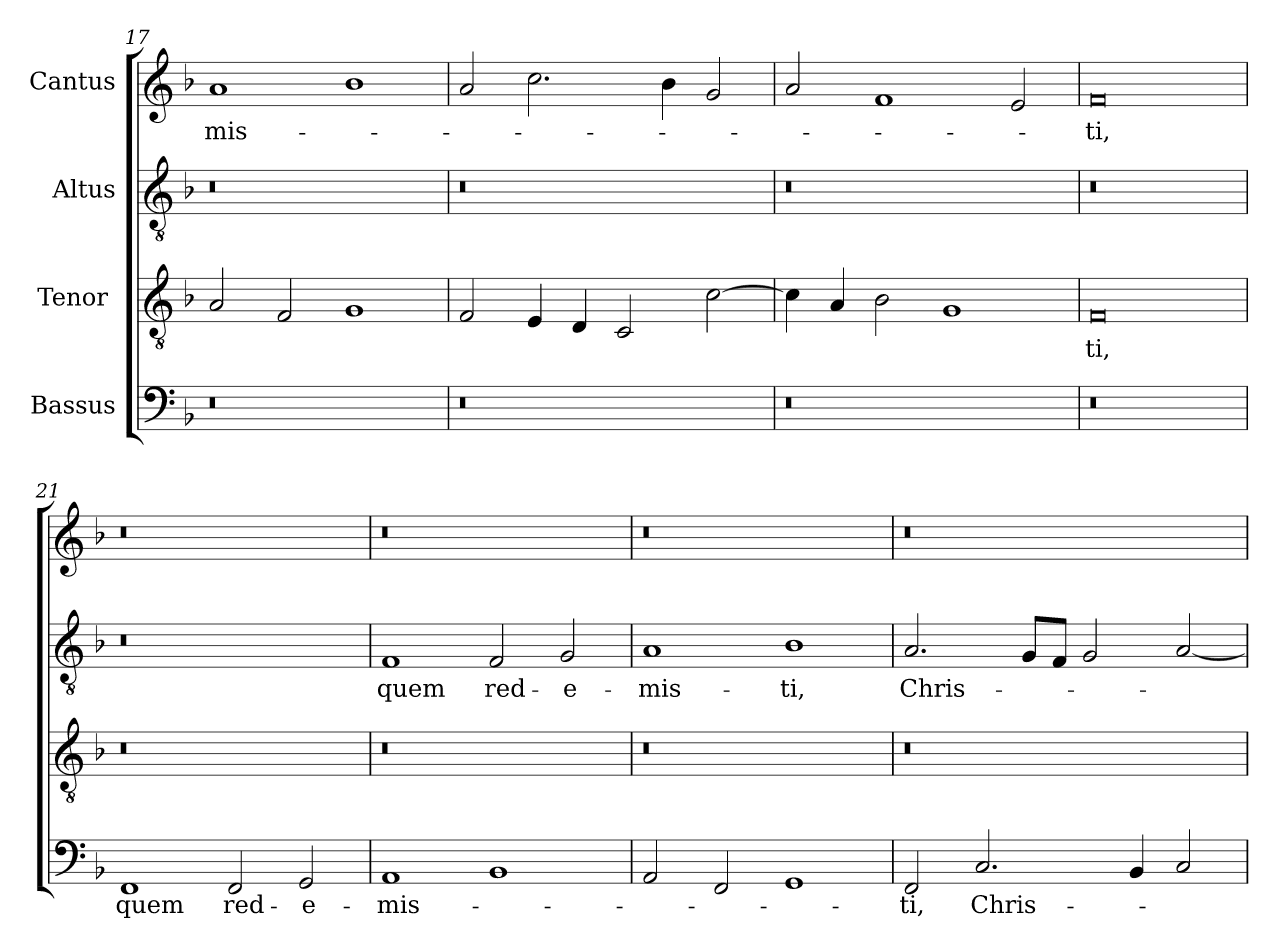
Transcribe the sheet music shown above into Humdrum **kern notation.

**kern	**text	**kern	**text	**kern	**text	**kern	**text
*part4	*part4	*part3	*part3	*part2	*part2	*part1	*part1
*staff4	*staff4	*staff3	*staff3	*staff2	*staff2	*staff1	*staff1
*I"Bassus	*	*I"Tenor 	*	*I"Altus	*	*I"Cantus	*
*clefF4	*	*clefGv2	*	*clefGv2	*	*clefG2	*
*k[b-]	*	*k[b-]	*	*k[b-]	*	*k[b-]	*
*F:	*	*F:	*	*F:	*	*F:	*
=17	=17	=17	=17	=17	=17	=17	=17
0r	.	2A/	.	0r	.	1a/	-mis-
.	.	2F/	.	.	.	.	.
.	.	1G/	.	.	.	1b-\	.
=18	=18	=18	=18	=18	=18	=18	=18
0r	.	2F/	.	0r	.	2a/	.
.	.	4E/	.	.	.	2.cc\	.
.	.	4D/	.	.	.	.	.
.	.	2C/	.	.	.	.	.
.	.	.	.	.	.	4b-\	.
.	.	[2c\	.	.	.	2g/	.
=19	=19	=19	=19	=19	=19	=19	=19
0r	.	4c\]	.	0r	.	2a/	.
.	.	4A/	.	.	.	.	.
.	.	2B-\	.	.	.	1f/	.
.	.	1G/	.	.	.	.	.
.	.	.	.	.	.	2e/	.
=20	=20	=20	=20	=20	=20	=20	=20
0r	.	0F/	-ti,	0r	.	0f/	-ti,
=21	=21	=21	=21	=21	=21	=21	=21
1FF/	quem	0r	.	0r	.	0r	.
2FF/	red-	.	.	.	.	.	.
2GG/	-e-	.	.	.	.	.	.
=22	=22	=22	=22	=22	=22	=22	=22
1AA/	-mis-	0r	.	1F/	quem	0r	.
1BB-/	.	.	.	2F/	red-	.	.
.	.	.	.	2G/	-e-	.	.
!!LO:LB:g=z
=23	=23	=23	=23	=23	=23	=23	=23
2AA/	.	0r	.	1A/	-mis-	0r	.
2FF/	.	.	.	.	.	.	.
1GG/	.	.	.	1B-\	-ti,	.	.
=24	=24	=24	=24	=24	=24	=24	=24
2FF/	-ti,	0r	.	2.A/	Chris-	0r	.
2.C/	Chris-	.	.	.	.	.	.
.	.	.	.	8G/L	.	.	.
.	.	.	.	8F/J	.	.	.
.	.	.	.	2G/	.	.	.
4BB-/	.	.	.	.	.	.	.
2C/	.	.	.	[2A/	.	.	.
=	=	=	=	=	=	=	=
*-	*-	*-	*-	*-	*-	*-	*-
